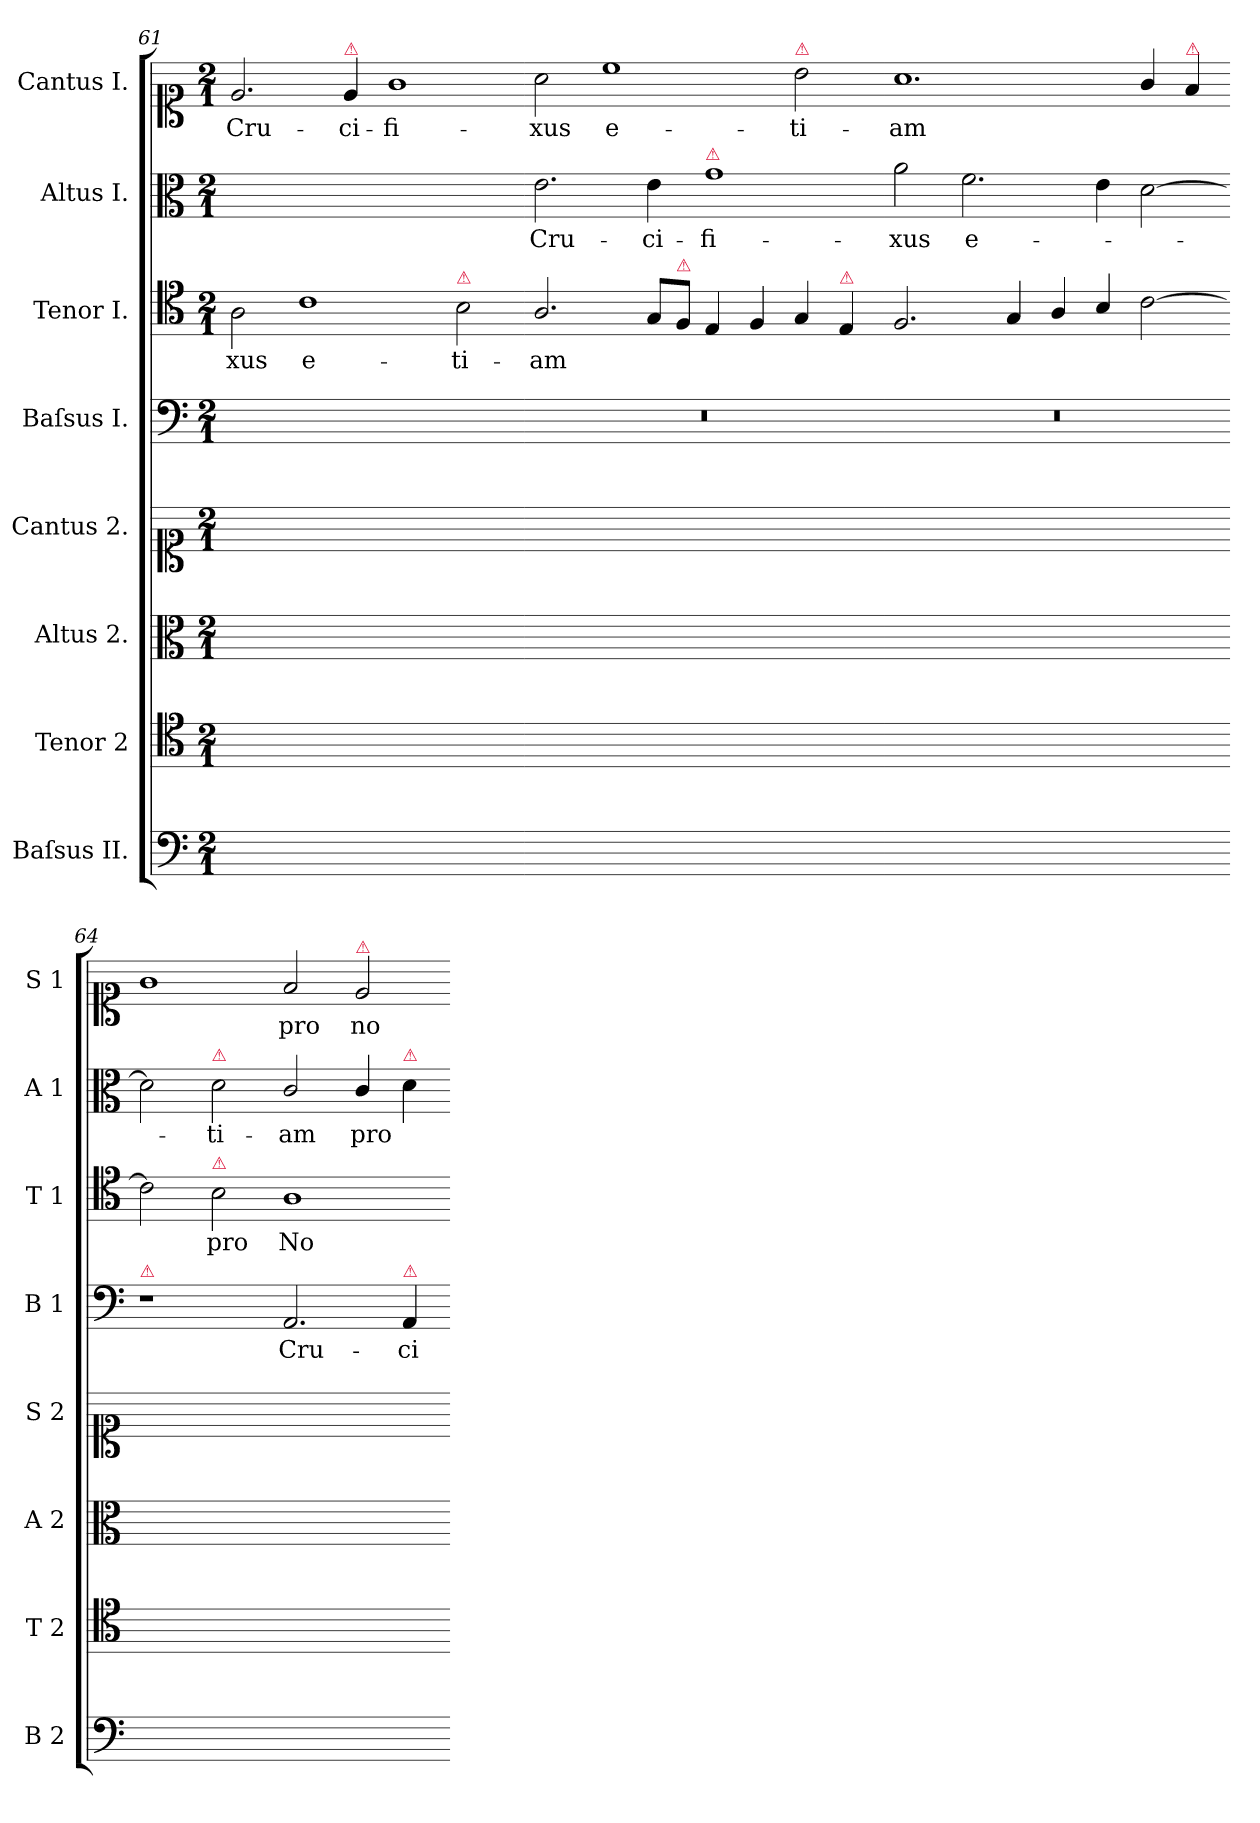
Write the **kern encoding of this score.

**kern	**kern	**kern	**kern	**kern	**text	**kern	**text	**kern	**text	**kern	**text
*part8	*part7	*part6	*part5	*part4	*part4	*part3	*part3	*part2	*part2	*part1	*part1
*staff8	*staff7	*staff6	*staff5	*staff4	*staff4	*staff3	*staff3	*staff2	*staff2	*staff1	*staff1
*I"Baſsus II.	*I"Tenor 2	*I"Altus 2.	*I"Cantus 2.	*I"Baſsus I.	*	*I"Tenor I.	*	*I"Altus I.	*	*I"Cantus I.	*
*I'B 2	*I'T 2	*I'A 2	*I'S 2	*I'B 1	*	*I'T 1	*	*I'A 1	*	*I'S 1	*
*clefF4	*clefC4	*clefC3	*clefC1	*clefF4	*	*clefC4	*	*clefC3	*	*clefC1	*
*k[]	*k[]	*k[]	*k[]	*k[]	*	*k[]	*	*k[]	*	*k[]	*
*a:	*a:	*a:	*a:	*a:	*	*a:	*	*a:	*	*a:	*
*M2/1	*M2/1	*M2/1	*M2/1	*M2/1	*	*M2/1	*	*M2/1	*	*M2/1	*
=61	=61	=61	=61	=61	=61	=61	=61	=61	=61	=61	=61
0ryy	0ryy	0ryy	0ryy	0ryy	.	2A\	-xus	0ryy	.	2.e/	Cru-
.	.	.	.	.	.	1c	e-	.	.	.	.
!	!	!	!	!	!	!	!	!	!	!LO:TX:a:color=crimson:t=⚠	!
.	.	.	.	.	.	.	.	.	.	4e/	-ci-
.	.	.	.	.	.	.	.	.	.	1g	-fi-
!	!	!	!	!	!	!LO:TX:a:color=crimson:t=⚠	!	!	!	!	!
.	.	.	.	.	.	2B\	-ti-	.	.	.	.
=62-	=62-	=62-	=62-	=62-	=62-	=62-	=62-	=62-	=62-	=62-	=62-
0ryy	0ryy	0ryy	0ryy	0r	.	2.A/	-am	2.e\	Cru-	2a\	-xus
.	.	.	.	.	.	.	.	.	.	1cc	e-
.	.	.	.	.	.	8G/L	.	4e\	-ci-	.	.
!	!	!	!	!	!	!LO:TX:a:color=crimson:t=⚠	!	!	!	!	!
.	.	.	.	.	.	8F/J	.	.	.	.	.
!	!	!	!	!	!	!	!	!LO:TX:a:color=crimson:t=⚠	!	!	!
.	.	.	.	.	.	4E/	.	1g	-fi-	.	.
.	.	.	.	.	.	4F/	.	.	.	.	.
!	!	!	!	!	!	!	!	!	!	!LO:TX:a:color=crimson:t=⚠	!
.	.	.	.	.	.	4G/	.	.	.	2b\	-ti-
!	!	!	!	!	!	!LO:TX:a:color=crimson:t=⚠	!	!	!	!	!
.	.	.	.	.	.	4E/	.	.	.	.	.
=63-	=63-	=63-	=63-	=63-	=63-	=63-	=63-	=63-	=63-	=63-	=63-
0ryy	0ryy	0ryy	0ryy	0r	.	2.F/	.	2a\	-xus	1.a	-am
.	.	.	.	.	.	.	.	2.f\	e-	.	.
.	.	.	.	.	.	4G/	.	.	.	.	.
.	.	.	.	.	.	4A/	.	.	.	.	.
.	.	.	.	.	.	4B/	.	4e\	.	.	.
.	.	.	.	.	.	[2c\	.	[2d\	.	4g/	.
!	!	!	!	!	!	!	!	!	!	!LO:TX:a:color=crimson:t=⚠	!
.	.	.	.	.	.	.	.	.	.	4f/	.
=64-	=64-	=64-	=64-	=64-	=64-	=64-	=64-	=64-	=64-	=64-	=64-
!	!	!	!	!LO:TX:a:color=crimson:t=⚠	!	!	!	!	!	!	!
0ryy	0ryy	0ryy	0ryy	1r	.	2c\]	.	2d\]	.	1g	.
!	!	!	!	!	!	!	!	!LO:TX:a:color=crimson:t=⚠	!	!	!
!	!	!	!	!	!	!LO:TX:a:color=crimson:t=⚠	!	!	!	!	!
.	.	.	.	.	.	2B\	pro	2d\	-ti-	.	.
.	.	.	.	2.AA/	Cru-	1A	No-	2c/	-am	2f/	pro
!	!	!	!	!	!	!	!	!	!	!LO:TX:a:color=crimson:t=⚠	!
.	.	.	.	.	.	.	.	4c/	pro	2e/	no-
!	!	!	!	!	!	!	!	!LO:TX:a:color=crimson:t=⚠	!	!	!
!	!	!	!	!LO:TX:a:color=crimson:t=⚠	!	!	!	!	!	!	!
.	.	.	.	4AA/	-ci-	.	.	4d\	.	.	.
=-	=-	=-	=-	=-	=-	=-	=-	=-	=-	=-	=-
*-	*-	*-	*-	*-	*-	*-	*-	*-	*-	*-	*-
